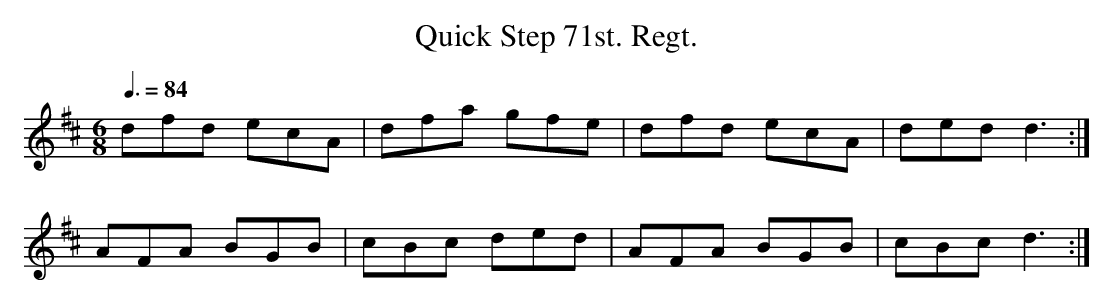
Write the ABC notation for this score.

X:1
T:Quick Step 71st. Regt.
M:6/8
L:1/8
Q:3/8=84
K:D
dfd ecA | dfa gfe | dfd ecA | ded d3 :|
AFA BGB | cBc ded | AFA BGB | cBc d3 :|
